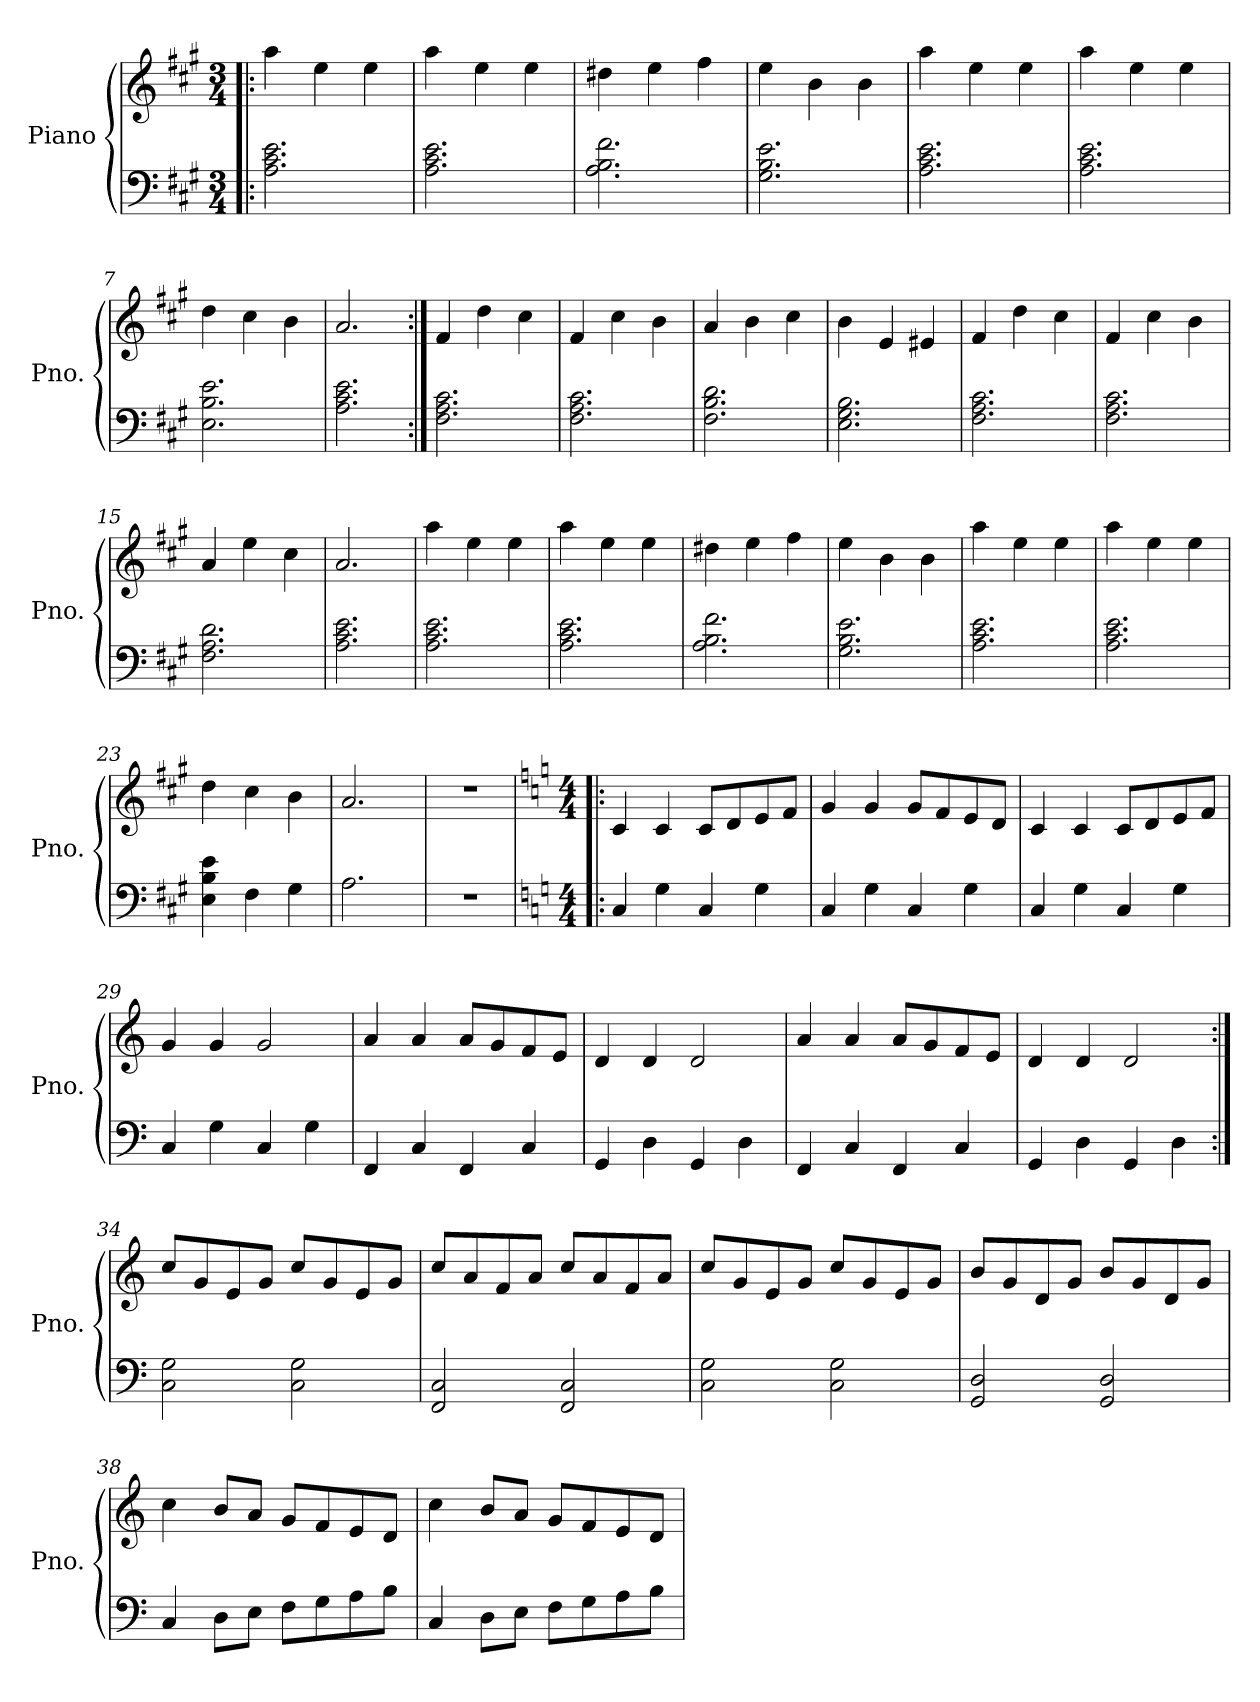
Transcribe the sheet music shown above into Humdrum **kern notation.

**kern	**kern
*part1	*part1
*staff2	*staff1
*I"Piano	*
*I'Pno.	*
*clefF4	*clefG2
*k[f#c#g#]	*k[f#c#g#]
*M3/4	*M3/4
=1!|:	=1!|:
2.A\ 2.c#\ 2.e\	4aa\
.	4ee\
.	4ee\
=2	=2
2.A\ 2.c#\ 2.e\	4aa\
.	4ee\
.	4ee\
=3	=3
2.A\ 2.B\ 2.f#\	4dd#X\
.	4ee\
.	4ff#\
=4	=4
2.G#\ 2.B\ 2.e\	4ee\
.	4b\
.	4b\
=5	=5
2.A\ 2.c#\ 2.e\	4aa\
.	4ee\
.	4ee\
=6	=6
2.A\ 2.c#\ 2.e\	4aa\
.	4ee\
.	4ee\
=7	=7
2.E\ 2.B\ 2.e\	4dd\
.	4cc#\
.	4b\
=8	=8
2.A\ 2.c#\ 2.e\	2.a/
=9:|!	=9:|!
2.F#\ 2.A\ 2.c#\	4f#/
.	4dd\
.	4cc#\
=10	=10
2.F#\ 2.A\ 2.c#\	4f#/
.	4cc#\
.	4b\
!!LO:LB:g=z
=11	=11
2.F#\ 2.B\ 2.d\	4a/
.	4b\
.	4cc#\
=12	=12
2.E\ 2.G#\ 2.B\	4b\
.	4e/
.	4e#X/
=13	=13
2.F#\ 2.A\ 2.c#\	4f#/
.	4dd\
.	4cc#\
=14	=14
2.F#\ 2.A\ 2.c#\	4f#/
.	4cc#\
.	4b\
=15	=15
2.F#\ 2.A\ 2.d\	4a/
.	4ee\
.	4cc#\
=16	=16
2.A\ 2.c#\ 2.e\	2.a/
=17	=17
2.A\ 2.c#\ 2.e\	4aa\
.	4ee\
.	4ee\
=18	=18
2.A\ 2.c#\ 2.e\	4aa\
.	4ee\
.	4ee\
=19	=19
2.A\ 2.B\ 2.f#\	4dd#X\
.	4ee\
.	4ff#\
=20	=20
2.G#\ 2.B\ 2.e\	4ee\
.	4b\
.	4b\
=21	=21
2.A\ 2.c#\ 2.e\	4aa\
.	4ee\
.	4ee\
!!LO:LB:g=z
=22	=22
2.A\ 2.c#\ 2.e\	4aa\
.	4ee\
.	4ee\
=23	=23
4E\ 4B\ 4e\	4dd\
4F#\	4cc#\
4G#\	4b\
=24	=24
2.A\	2.a/
=25	=25
2.r	2.r
=26!|:	=26!|:
*k[]	*k[]
*M4/4	*M4/4
4C/	4c/
4G\	4c/
4C/	8c/L
.	8d/
4G\	8e/
.	8f/J
=27	=27
4C/	4g/
4G\	4g/
4C/	8g/L
.	8f/
4G\	8e/
.	8d/J
=28	=28
4C/	4c/
4G\	4c/
4C/	8c/L
.	8d/
4G\	8e/
.	8f/J
=29	=29
4C/	4g/
4G\	4g/
4C/	2g/
4G\	.
!!LO:LB:g=z
=30	=30
4FF/	4a/
4C/	4a/
4FF/	8a/L
.	8g/
4C/	8f/
.	8e/J
=31	=31
4GG/	4d/
4D\	4d/
4GG/	2d/
4D\	.
=32	=32
4FF/	4a/
4C/	4a/
4FF/	8a/L
.	8g/
4C/	8f/
.	8e/J
=33	=33
4GG/	4d/
4D\	4d/
4GG/	2d/
4D\	.
=34:|!	=34:|!
2C\ 2G\	8cc/L
.	8g/
.	8e/
.	8g/J
2C\ 2G\	8cc/L
.	8g/
.	8e/
.	8g/J
=35	=35
2FF/ 2C/	8cc/L
.	8a/
.	8f/
.	8a/J
2FF/ 2C/	8cc/L
.	8a/
.	8f/
.	8a/J
!!LO:LB:g=z
=36	=36
2C\ 2G\	8cc/L
.	8g/
.	8e/
.	8g/J
2C\ 2G\	8cc/L
.	8g/
.	8e/
.	8g/J
=37	=37
2GG/ 2D/	8b/L
.	8g/
.	8d/
.	8g/J
2GG/ 2D/	8b/L
.	8g/
.	8d/
.	8g/J
=38	=38
4C/	4cc\
8D\L	8b/L
8E\J	8a/J
8F\L	8g/L
8G\	8f/
8A\	8e/
8B\J	8d/J
=39	=39
4C/	4cc\
8D\L	8b/L
8E\J	8a/J
8F\L	8g/L
8G\	8f/
8A\	8e/
8B\J	8d/J
=	=
*-	*-
